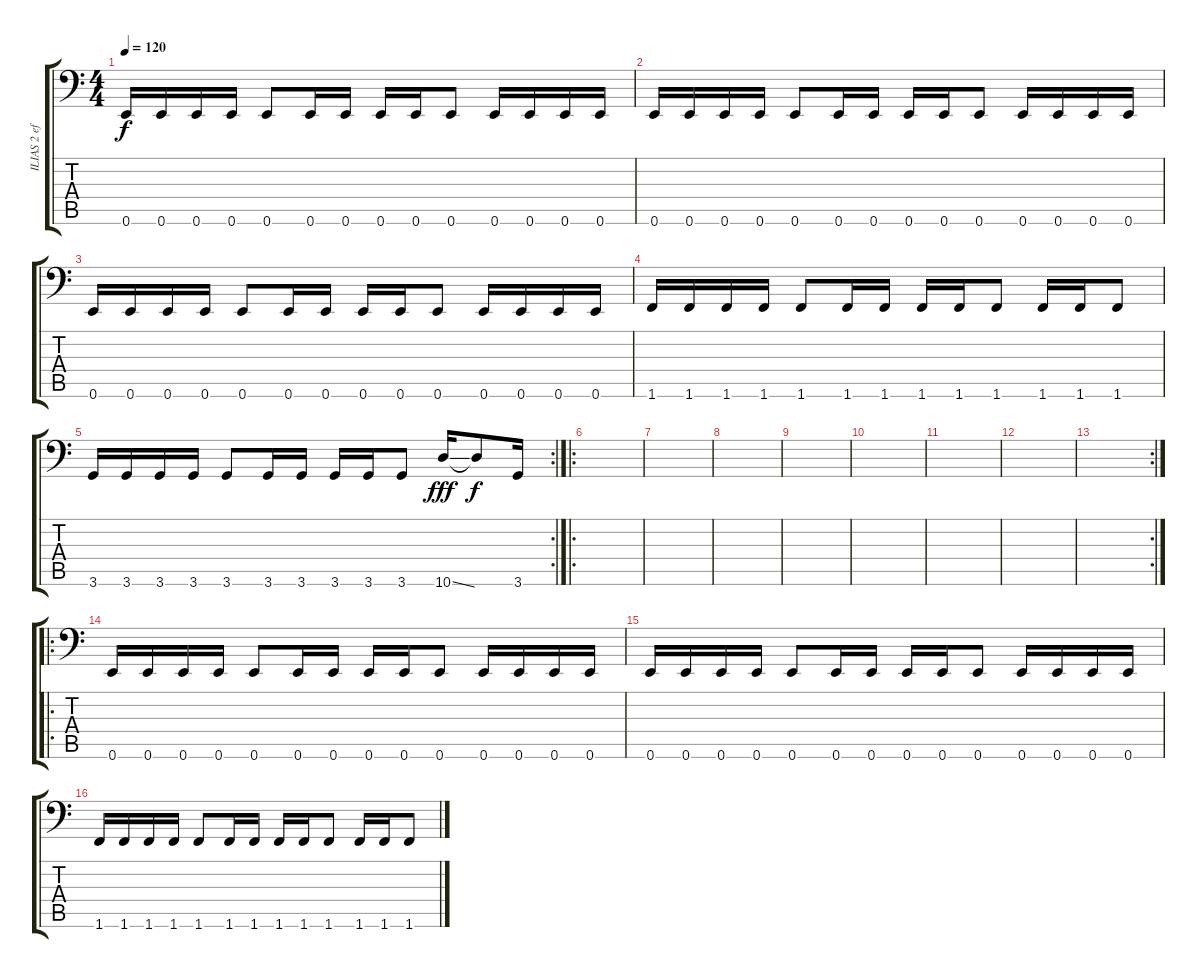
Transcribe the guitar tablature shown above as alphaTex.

\track ("ILIAS 2 eff" "ILIAS 2 ef") {instrument synthbass1}
\staff {score tabs}
\tuning (E3 B2 G2 D2 A1 E1) {hide}
\ts (4 4)
\tempo 120
\clef f4
\ks c
0.6.16{dy f} 0.6.16 0.6.16 0.6.16 0.6.8 0.6.16 0.6.16 0.6.16 0.6.16 0.6.8 0.6.16 0.6.16 0.6.16 0.6.16 |
0.6.16 0.6.16 0.6.16 0.6.16 0.6.8 0.6.16 0.6.16 0.6.16 0.6.16 0.6.8 0.6.16 0.6.16 0.6.16 0.6.16 |
0.6.16 0.6.16 0.6.16 0.6.16 0.6.8 0.6.16 0.6.16 0.6.16 0.6.16 0.6.8 0.6.16 0.6.16 0.6.16 0.6.16 |
1.6.16 1.6.16 1.6.16 1.6.16 1.6.8 1.6.16 1.6.16 1.6.16 1.6.16 1.6.8 1.6.16 1.6.16 1.6.8 |
\rc 2
3.6.16 3.6.16 3.6.16 3.6.16 3.6.8 3.6.16 3.6.16 3.6.16 3.6.16 3.6.8 10.6{ss}.16{dy fff} 10.6{t}.8{dy f} 3.6.16 |
\ro
|
|
|
|
|
|
|
\rc 2
|
\ro
0.6.16 0.6.16 0.6.16 0.6.16 0.6.8 0.6.16 0.6.16 0.6.16 0.6.16 0.6.8 0.6.16 0.6.16 0.6.16 0.6.16 |
0.6.16 0.6.16 0.6.16 0.6.16 0.6.8 0.6.16 0.6.16 0.6.16 0.6.16 0.6.8 0.6.16 0.6.16 0.6.16 0.6.16 |
1.6.16 1.6.16 1.6.16 1.6.16 1.6.8 1.6.16 1.6.16 1.6.16 1.6.16 1.6.8 1.6.16 1.6.16 1.6.8
